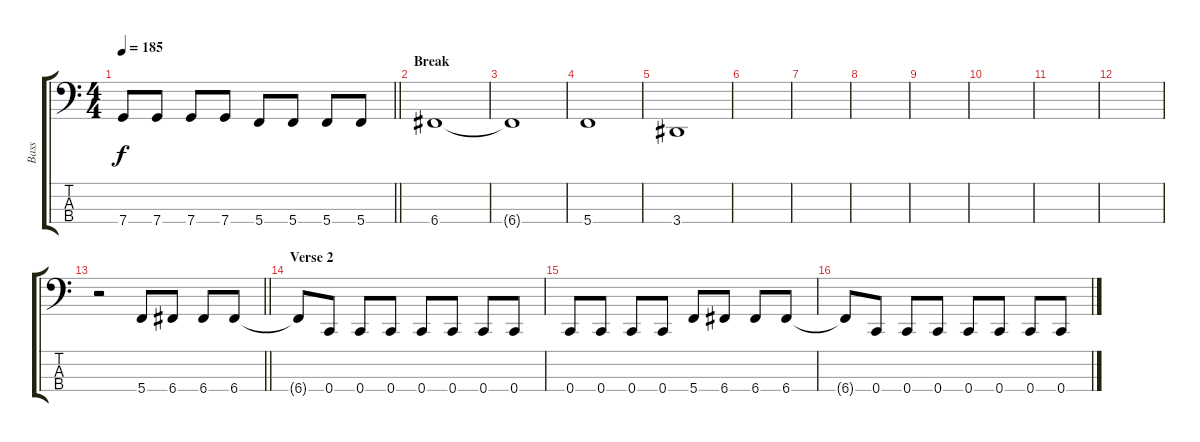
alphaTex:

\track ("Bass" "Bass") {instrument electricbasspick}
\staff {score tabs}
\tuning (F2 C2 G1 C1) {hide}
\ts (4 4)
\tempo 185
\clef f4
\barLineRight lightlight
\ks c
7.4.8{dy f} 7.4.8 7.4.8 7.4.8 5.4.8 5.4.8 5.4.8 5.4.8 |
\section ("" "Break")
6.4.1 |
6.4{t}.1 |
5.4.1 |
3.4.1 |
|
|
|
|
|
|
|
\barLineRight lightlight
r.2 5.4.8 6.4.8 6.4.8 6.4.8 |
\section ("" "Verse 2")
6.4{t}.8 0.4.8 0.4.8 0.4.8 0.4.8 0.4.8 0.4.8 0.4.8 |
0.4.8 0.4.8 0.4.8 0.4.8 5.4.8 6.4.8 6.4.8 6.4.8 |
6.4{t}.8 0.4.8 0.4.8 0.4.8 0.4.8 0.4.8 0.4.8 0.4.8
